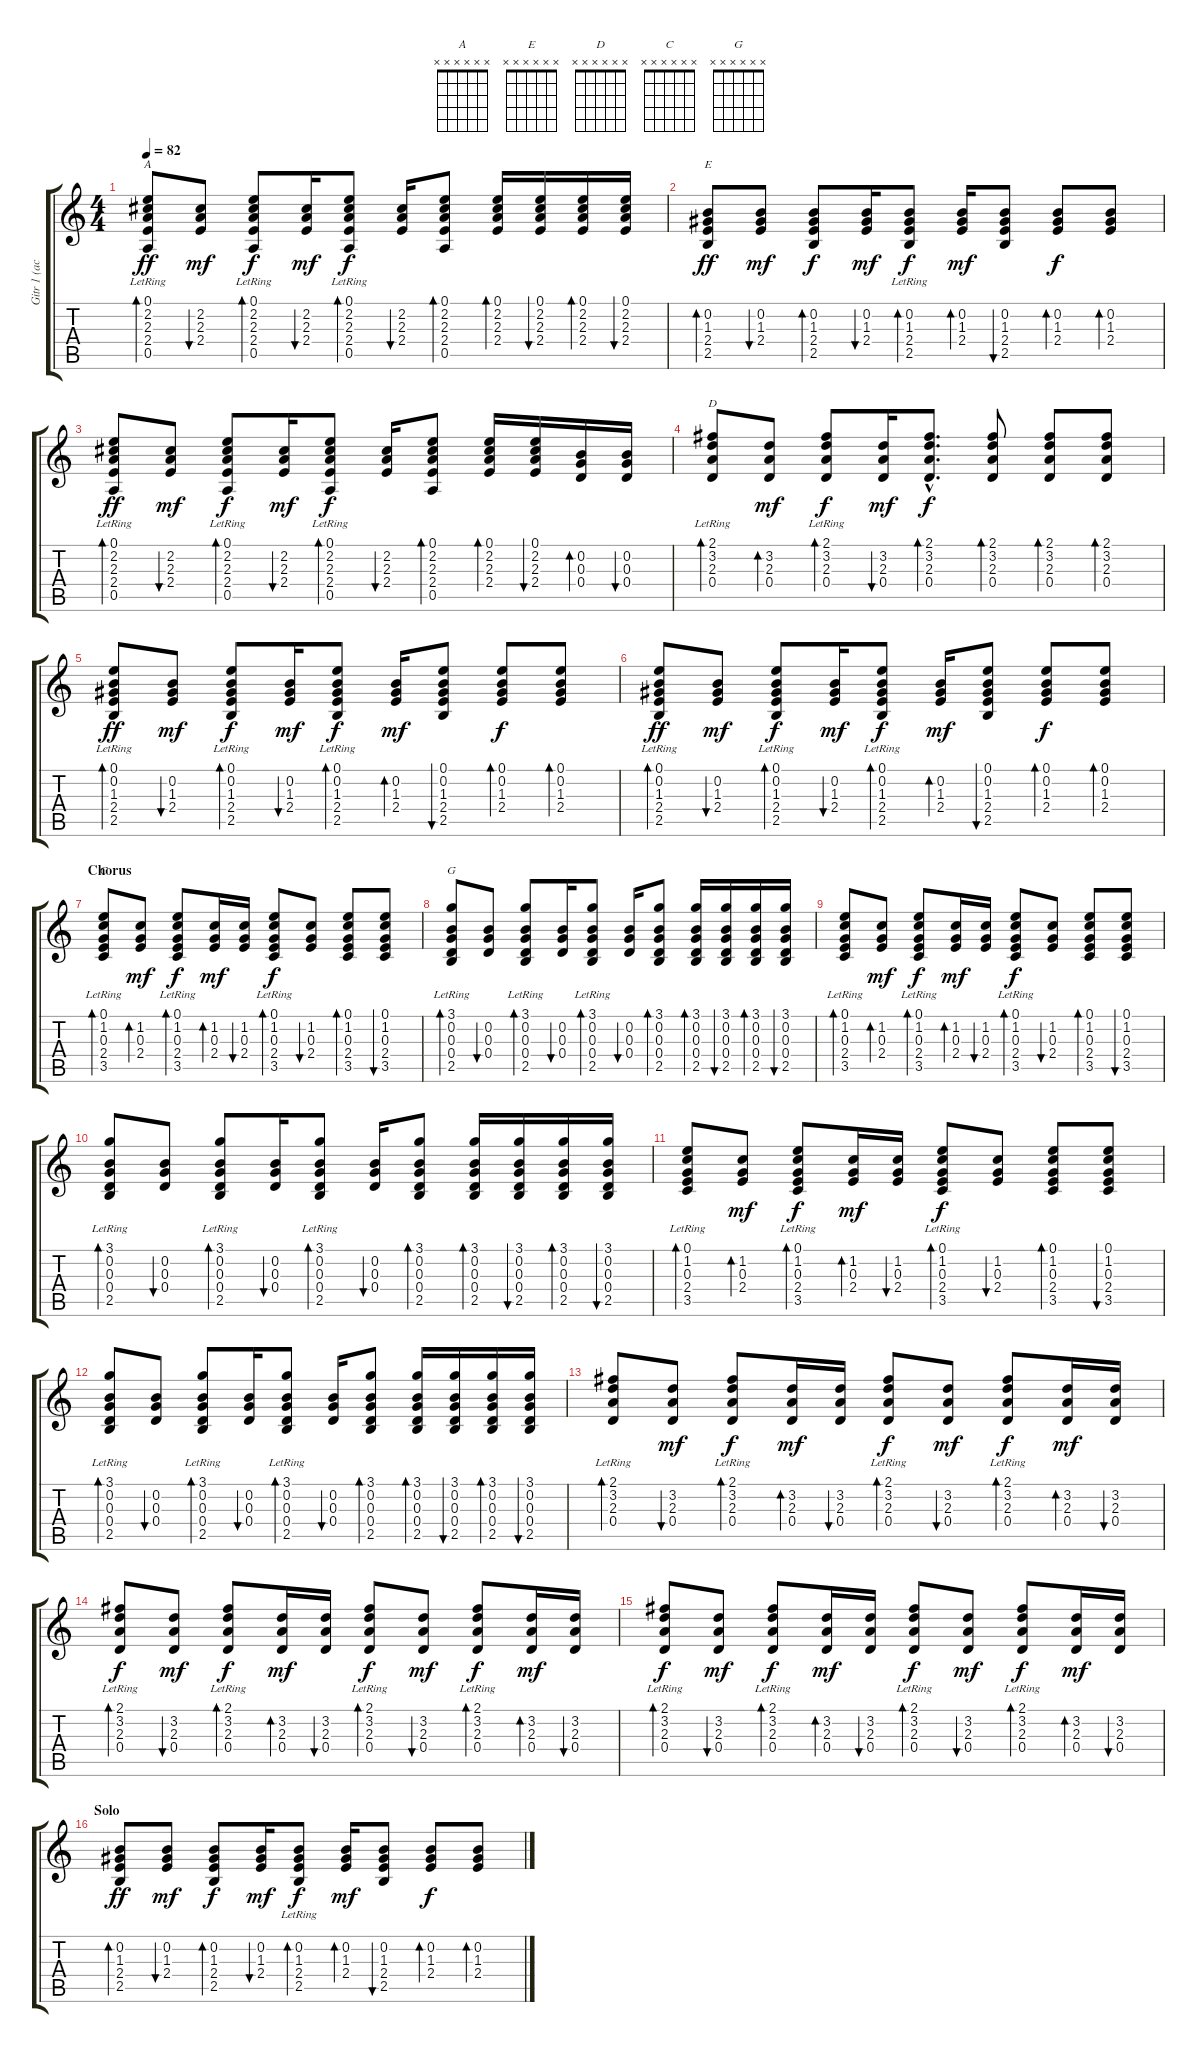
\track ("Gitr 1 (acoustic)" "Gitr 1 (ac") {instrument acousticguitarsteel}
\staff {score tabs}
\tuning (E4 B3 G3 D3 A2 E2) {hide}
\chord ("A" x x x x x x)
\chord ("E" x x x x x x)
\chord ("D" x x x x x x)
\chord ("C" x x x x x x)
\chord ("G" x x x x x x)
\ts (4 4)
\tempo 82
\clef g2
\ks c
(0.1{lr} 2.2{lr} 2.3 2.4 0.5{lr}).8{bd 30 ch "A" dy ff} (2.2 2.3 2.4).8{bu 30 dy mf} (0.1{lr} 2.2{lr} 2.3 2.4 0.5{lr}).8{bd 30 dy f} (2.2 2.3 2.4).16{bu 60 dy mf} (0.1{lr} 2.2 2.3 2.4 0.5{lr}).8{bd 30 dy f} (2.2 2.3 2.4).16{bu 30} (0.1 2.2 2.3 2.4 0.5).8{bd 30} (0.1 2.2 2.3 2.4).16{bd 30} (0.1 2.2 2.3 2.4).16{bu 30} (0.1 2.2 2.3 2.4).16{bd 30} (0.1 2.2 2.3 2.4).16{bu 30} |
(0.2 1.3 2.4 2.5).8{bd 30 ch "E" dy ff} (0.2 1.3 2.4).8{bu 30 dy mf} (0.2 1.3 2.4 2.5).8{bd 30 dy f} (0.2 1.3 2.4).16{bu 30 dy mf} (0.2 1.3 2.4 2.5{lr}).8{bd 30 dy f} (0.2 1.3 2.4).16{bd 30 dy mf} (0.2 1.3 2.4 2.5).8{bu 30} (0.2 1.3 2.4).8{bd 60 dy f} (0.2 1.3 2.4).8{bd 60} |
(0.1{lr} 2.2{lr} 2.3 2.4 0.5{lr}).8{bd 30 dy ff} (2.2 2.3 2.4).8{bu 30 dy mf} (0.1{lr} 2.2{lr} 2.3 2.4 0.5{lr}).8{bd 30 dy f} (2.2 2.3 2.4).16{bu 60 dy mf} (0.1{lr} 2.2 2.3 2.4 0.5{lr}).8{bd 30 dy f} (2.2 2.3 2.4).16{bu 30} (0.1 2.2 2.3 2.4 0.5).8{bd 30} (0.1 2.2 2.3 2.4).16{bd 30} (0.1 2.2 2.3 2.4).16{bu 30} (0.2 0.3 0.4).16{bd 30} (0.2 0.3 0.4).16{bu 30} |
(2.1{lr} 3.2 2.3 0.4).8{bd 30 ch "D"} (3.2 2.3 0.4).8{bd 30 dy mf} (2.1{lr} 3.2 2.3 0.4).8{bd 30 dy f} (3.2 2.3 0.4).16{bu 30 dy mf} (2.1{hac} 3.2{hac} 2.3{hac} 0.4{hac}).8{d bd 30 dy f} (2.1 3.2 2.3 0.4).8{bd 30} (2.1 3.2 2.3 0.4).8{bd 30} (2.1 3.2 2.3 0.4).8{bd 30} |
(0.1{lr} 0.2 1.3 2.4 2.5).8{bd 30 dy ff} (0.2 1.3 2.4).8{bu 30 dy mf} (0.1{lr} 0.2 1.3 2.4 2.5).8{bd 30 dy f} (0.2 1.3 2.4).16{bu 30 dy mf} (0.1{lr} 0.2 1.3 2.4 2.5{lr}).8{bd 30 dy f} (0.2 1.3 2.4).16{bd 30 dy mf} (0.1 0.2 1.3 2.4 2.5).8{bu 30} (0.1 0.2 1.3 2.4).8{bd 30 dy f} (0.1 0.2 1.3 2.4).8{bd 30} |
(0.1{lr} 0.2 1.3 2.4 2.5).8{bd 30 dy ff} (0.2 1.3 2.4).8{bu 30 dy mf} (0.1{lr} 0.2 1.3 2.4 2.5).8{bd 30 dy f} (0.2 1.3 2.4).16{bu 30 dy mf} (0.1{lr} 0.2 1.3 2.4 2.5{lr}).8{bd 30 dy f} (0.2 1.3 2.4).16{bd 30 dy mf} (0.1 0.2 1.3 2.4 2.5).8{bu 30} (0.1 0.2 1.3 2.4).8{bd 30 dy f} (0.1 0.2 1.3 2.4).8{bd 30} |
\section ("" "Chorus")
(0.1{lr} 1.2 0.3 2.4 3.5{lr}).8{bd 30 ch "C"} (1.2 0.3 2.4).8{bd 30 dy mf} (0.1{lr} 1.2 0.3 2.4 3.5{lr}).8{bd 30 dy f} (1.2 0.3 2.4).16{bd 30 dy mf} (1.2 0.3 2.4).16{bu 30} (0.1{lr} 1.2 0.3 2.4 3.5{lr}).8{bd 30 dy f} (1.2 0.3 2.4).8{bu 30} (0.1 1.2 0.3 2.4 3.5).8{bd 30} (0.1 1.2 0.3 2.4 3.5).8{bu 30} |
(3.1{lr} 0.2 0.3 0.4 2.5{lr}).8{bd 30 ch "G"} (0.2 0.3 0.4).8{bu 30} (3.1{lr} 0.2 0.3 0.4 2.5{lr}).8{bd 30} (0.2 0.3 0.4).16{bu 30} (3.1{lr} 0.2 0.3 0.4 2.5{lr}).8{bd 30} (0.2 0.3 0.4).16{bu 30} (3.1 0.2 0.3 0.4 2.5).8{bd 30} (3.1 0.2 0.3 0.4 2.5).16{bd 30} (3.1 0.2 0.3 0.4 2.5).16{bu 30} (3.1 0.2 0.3 0.4 2.5).16{bd 30} (3.1 0.2 0.3 0.4 2.5).16{bu 30} |
(0.1{lr} 1.2 0.3 2.4 3.5{lr}).8{bd 30} (1.2 0.3 2.4).8{bd 30 dy mf} (0.1{lr} 1.2 0.3 2.4 3.5{lr}).8{bd 30 dy f} (1.2 0.3 2.4).16{bd 30 dy mf} (1.2 0.3 2.4).16{bu 30} (0.1{lr} 1.2 0.3 2.4 3.5{lr}).8{bd 30 dy f} (1.2 0.3 2.4).8{bu 30} (0.1 1.2 0.3 2.4 3.5).8{bd 30} (0.1 1.2 0.3 2.4 3.5).8{bu 30} |
(3.1{lr} 0.2 0.3 0.4 2.5{lr}).8{bd 30} (0.2 0.3 0.4).8{bu 30} (3.1{lr} 0.2 0.3 0.4 2.5{lr}).8{bd 30} (0.2 0.3 0.4).16{bu 30} (3.1{lr} 0.2 0.3 0.4 2.5{lr}).8{bd 30} (0.2 0.3 0.4).16{bu 30} (3.1 0.2 0.3 0.4 2.5).8{bd 30} (3.1 0.2 0.3 0.4 2.5).16{bd 30} (3.1 0.2 0.3 0.4 2.5).16{bu 30} (3.1 0.2 0.3 0.4 2.5).16{bd 30} (3.1 0.2 0.3 0.4 2.5).16{bu 30} |
(0.1{lr} 1.2 0.3 2.4 3.5{lr}).8{bd 30} (1.2 0.3 2.4).8{bd 30 dy mf} (0.1{lr} 1.2 0.3 2.4 3.5{lr}).8{bd 30 dy f} (1.2 0.3 2.4).16{bd 30 dy mf} (1.2 0.3 2.4).16{bu 30} (0.1{lr} 1.2 0.3 2.4 3.5{lr}).8{bd 30 dy f} (1.2 0.3 2.4).8{bu 30} (0.1 1.2 0.3 2.4 3.5).8{bd 30} (0.1 1.2 0.3 2.4 3.5).8{bu 30} |
(3.1{lr} 0.2 0.3 0.4 2.5{lr}).8{bd 30} (0.2 0.3 0.4).8{bu 30} (3.1{lr} 0.2 0.3 0.4 2.5{lr}).8{bd 30} (0.2 0.3 0.4).16{bu 30} (3.1{lr} 0.2 0.3 0.4 2.5{lr}).8{bd 30} (0.2 0.3 0.4).16{bu 30} (3.1 0.2 0.3 0.4 2.5).8{bd 30} (3.1 0.2 0.3 0.4 2.5).16{bd 30} (3.1 0.2 0.3 0.4 2.5).16{bu 30} (3.1 0.2 0.3 0.4 2.5).16{bd 30} (3.1 0.2 0.3 0.4 2.5).16{bu 30} |
(2.1{lr} 3.2 2.3 0.4).8{bd 30} (3.2 2.3 0.4).8{bu 30 dy mf} (2.1{lr} 3.2 2.3 0.4).8{bd 60 dy f} (3.2 2.3 0.4).16{bd 30 dy mf} (3.2 2.3 0.4).16{bu 30} (2.1{lr} 3.2 2.3 0.4).8{bd 30 dy f} (3.2 2.3 0.4).8{bu 30 dy mf} (2.1{lr} 3.2 2.3 0.4).8{bd 60 dy f} (3.2 2.3 0.4).16{bd 30 dy mf} (3.2 2.3 0.4).16{bu 30} |
(2.1{lr} 3.2 2.3 0.4).8{bd 30 dy f} (3.2 2.3 0.4).8{bu 30 dy mf} (2.1{lr} 3.2 2.3 0.4).8{bd 60 dy f} (3.2 2.3 0.4).16{bd 30 dy mf} (3.2 2.3 0.4).16{bu 30} (2.1{lr} 3.2 2.3 0.4).8{bd 30 dy f} (3.2 2.3 0.4).8{bu 30 dy mf} (2.1{lr} 3.2 2.3 0.4).8{bd 60 dy f} (3.2 2.3 0.4).16{bd 30 dy mf} (3.2 2.3 0.4).16{bu 30} |
(2.1{lr} 3.2 2.3 0.4).8{bd 30 dy f} (3.2 2.3 0.4).8{bu 30 dy mf} (2.1{lr} 3.2 2.3 0.4).8{bd 60 dy f} (3.2 2.3 0.4).16{bd 30 dy mf} (3.2 2.3 0.4).16{bu 30} (2.1{lr} 3.2 2.3 0.4).8{bd 30 dy f} (3.2 2.3 0.4).8{bu 30 dy mf} (2.1{lr} 3.2 2.3 0.4).8{bd 60 dy f} (3.2 2.3 0.4).16{bd 30 dy mf} (3.2 2.3 0.4).16{bu 30} |
\section ("" "Solo")
(0.2 1.3 2.4 2.5).8{bd 30 dy ff} (0.2 1.3 2.4).8{bu 30 dy mf} (0.2 1.3 2.4 2.5).8{bd 30 dy f} (0.2 1.3 2.4).16{bu 30 dy mf} (0.2 1.3 2.4 2.5{lr}).8{bd 30 dy f} (0.2 1.3 2.4).16{bd 30 dy mf} (0.2 1.3 2.4 2.5).8{bu 30} (0.2 1.3 2.4).8{bd 60 dy f} (0.2 1.3 2.4).8{bd 60}
